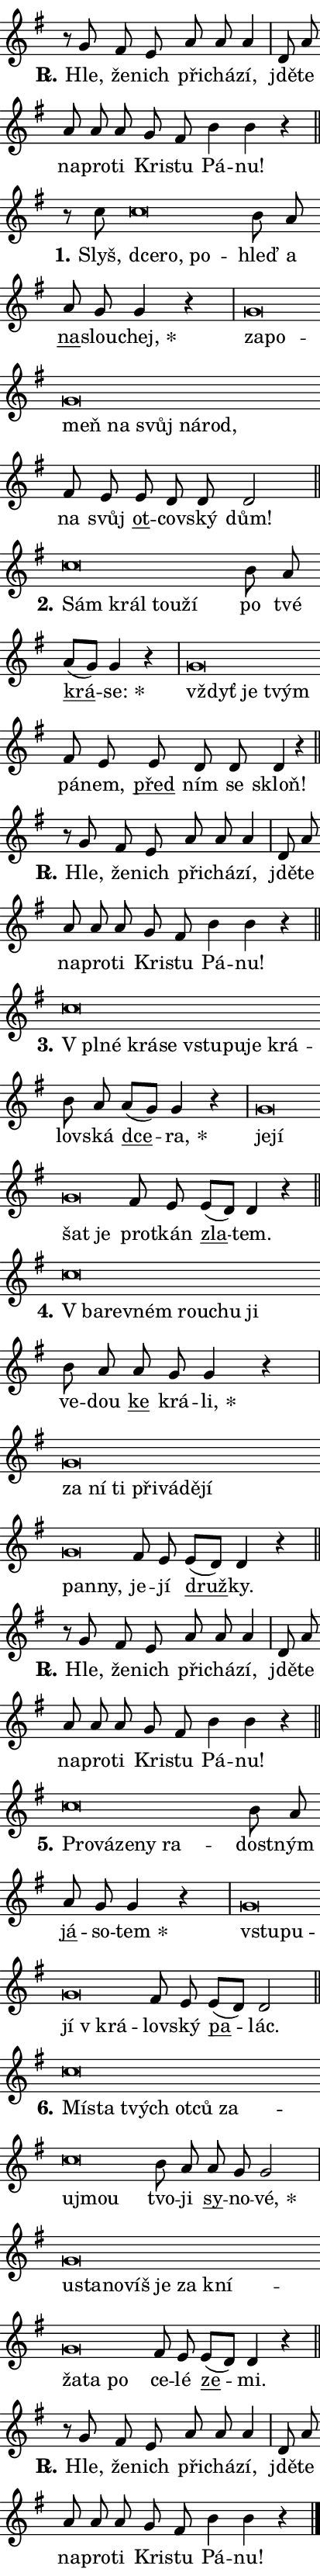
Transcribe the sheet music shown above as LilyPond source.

\version "2.22.1"
\header { tagline = "" }
\paper {
  indent = 0\cm
  top-margin = 0\cm
  right-margin = 0\cm
  bottom-margin = 0\cm
  left-margin = 0\cm
  paper-width = 7\cm
  page-breaking = #ly:one-page-breaking
  system-system-spacing.basic-distance = #11
  score-system-spacing.basic-distance = #11
  ragged-last = ##f
}


%% Author: Thomas Morley
%% https://lists.gnu.org/archive/html/lilypond-user/2020-05/msg00002.html
#(define (line-position grob)
"Returns position of @var[grob} in current system:
   @code{'start}, if at first time-step
   @code{'end}, if at last time-step
   @code{'middle} otherwise
"
  (let* ((col (ly:item-get-column grob))
         (ln (ly:grob-object col 'left-neighbor))
         (rn (ly:grob-object col 'right-neighbor))
         (col-to-check-left (if (ly:grob? ln) ln col))
         (col-to-check-right (if (ly:grob? rn) rn col))
         (break-dir-left
           (and
             (ly:grob-property col-to-check-left 'non-musical #f)
             (ly:item-break-dir col-to-check-left)))
         (break-dir-right
           (and
             (ly:grob-property col-to-check-right 'non-musical #f)
             (ly:item-break-dir col-to-check-right))))
        (cond ((eqv? 1 break-dir-left) 'start)
              ((eqv? -1 break-dir-right) 'end)
              (else 'middle))))

#(define (tranparent-at-line-position vctor)
  (lambda (grob)
  "Relying on @code{line-position} select the relevant enry from @var{vctor}.
Used to determine transparency,"
    (case (line-position grob)
      ((end) (not (vector-ref vctor 0)))
      ((middle) (not (vector-ref vctor 1)))
      ((start) (not (vector-ref vctor 2))))))

noteHeadBreakVisibility =
#(define-music-function (break-visibility)(vector?)
"Makes @code{NoteHead}s transparent relying on @var{break-visibility}"
#{
  \override NoteHead.transparent =
    #(tranparent-at-line-position break-visibility)
#})

#(define delete-ledgers-for-transparent-note-heads
  (lambda (grob)
    "Reads whether a @code{NoteHead} is transparent.
If so this @code{NoteHead} is removed from @code{'note-heads} from
@var{grob}, which is supposed to be @code{LedgerLineSpanner}.
As a result ledgers are not printed for this @code{NoteHead}"
    (let* ((nhds-array (ly:grob-object grob 'note-heads))
           (nhds-list
             (if (ly:grob-array? nhds-array)
                 (ly:grob-array->list nhds-array)
                 '()))
           ;; Relies on the transparent-property being done before
           ;; Staff.LedgerLineSpanner.after-line-breaking is executed.
           ;; This is fragile ...
           (to-keep
             (remove
               (lambda (nhd)
                 (ly:grob-property nhd 'transparent #f))
               nhds-list)))
      ;; TODO find a better method to iterate over grob-arrays, similiar
      ;; to filter/remove etc for lists
      ;; For now rebuilt from scratch
      (set! (ly:grob-object grob 'note-heads)  '())
      (for-each
        (lambda (nhd)
          (ly:pointer-group-interface::add-grob grob 'note-heads nhd))
        to-keep))))

hideNotes = {
  \noteHeadBreakVisibility #begin-of-line-visible
}
unHideNotes = {
  \noteHeadBreakVisibility #all-visible
}

% work-around for resetting accidentals
% https://lilypond.org/doc/v2.23/Documentation/notation/displaying-rhythms#unmetered-music
cadenzaMeasure = {
  \cadenzaOff
  \partial 1024 s1024
  \cadenzaOn
}

#(define-markup-command (accent layout props text) (markup?)
  "Underline accented syllable"
  (interpret-markup layout props
    #{\markup \override #'(offset . 4.3) \underline { #text }#}))

responsum = \markup \concat {
  "R" \hspace #-1.05 \path #0.1 #'((moveto 0 0.07) (lineto 0.9 0.8)) \hspace #0.05 "."
}

\layout {
    \context {
        \Staff
        \remove "Time_signature_engraver"
        \override LedgerLineSpanner.after-line-breaking = #delete-ledgers-for-transparent-note-heads
    }
    \context {
        \Voice {
            \override NoteHead.output-attributes = #'((class . "notehead"))
            \override Hairpin.height = #0.55
        }
    }
    \context {
        \Lyrics {
            \override StanzaNumber.output-attributes = #'((class . "stanzanumber"))
            \override LyricSpace.minimum-distance = #0.9
            \override LyricText.font-name = #"TeX Gyre Schola"
            \override LyricText.font-size = 1
            \override StanzaNumber.font-name = #"TeX Gyre Schola Bold"
            \override StanzaNumber.font-size = 1
        }
    }
}

% magnetic-lyrics.ily
%
%   written by
%     Jean Abou Samra <jean@abou-samra.fr>
%     Werner Lemberg <wl@gnu.org>
%
%   adapted by
%     Jiri Hon <jiri.hon@gmail.com>
%
% Version 2022-Apr-15

% https://www.mail-archive.com/lilypond-user@gnu.org/msg149350.html

#(define (Left_hyphen_pointer_engraver context)
   "Collect syllable-hyphen-syllable occurrences in lyrics and store
them in properties.  This engraver only looks to the left.  For
example, if the lyrics input is @code{foo -- bar}, it does the
following.

@itemize @bullet
@item
Set the @code{text} property of the @code{LyricHyphen} grob between
@q{foo} and @q{bar} to @code{foo}.

@item
Set the @code{left-hyphen} property of the @code{LyricText} grob with
text @q{foo} to the @code{LyricHyphen} grob between @q{foo} and
@q{bar}.
@end itemize

Use this auxiliary engraver in combination with the
@code{lyric-@/text::@/apply-@/magnetic-@/offset!} hook."
   (let ((hyphen #f)
         (text #f))
     (make-engraver
      (acknowledgers
       ((lyric-syllable-interface engraver grob source-engraver)
        (set! text grob)))
      (end-acknowledgers
       ((lyric-hyphen-interface engraver grob source-engraver)
        ;(when (not (grob::has-interface grob 'lyric-space-interface))
          (set! hyphen grob)));)
      ((stop-translation-timestep engraver)
       (when (and text hyphen)
         (ly:grob-set-object! text 'left-hyphen hyphen))
       (set! text #f)
       (set! hyphen #f)))))

#(define (lyric-text::apply-magnetic-offset! grob)
   "If the space between two syllables is less than the value in
property @code{LyricText@/.details@/.squash-threshold}, move the right
syllable to the left so that it gets concatenated with the left
syllable.

Use this function as a hook for
@code{LyricText@/.after-@/line-@/breaking} if the
@code{Left_@/hyphen_@/pointer_@/engraver} is active."
   (let ((hyphen (ly:grob-object grob 'left-hyphen #f)))
     (when hyphen
       (let ((left-text (ly:spanner-bound hyphen LEFT)))
         (when (grob::has-interface left-text 'lyric-syllable-interface)
           (let* ((common (ly:grob-common-refpoint grob left-text X))
                  (this-x-ext (ly:grob-extent grob common X))
                  (left-x-ext
                   (begin
                     ;; Trigger magnetism for left-text.
                     (ly:grob-property left-text 'after-line-breaking)
                     (ly:grob-extent left-text common X)))
                  ;; `delta` is the gap width between two syllables.
                  (delta (- (interval-start this-x-ext)
                            (interval-end left-x-ext)))
                  (details (ly:grob-property grob 'details))
                  (threshold (assoc-get 'squash-threshold details 0.2)))
             (when (< delta threshold)
               (let* (;; We have to manipulate the input text so that
                      ;; ligatures crossing syllable boundaries are not
                      ;; disabled.  For languages based on the Latin
                      ;; script this is essentially a beautification.
                      ;; However, for non-Western scripts it can be a
                      ;; necessity.
                      (lt (ly:grob-property left-text 'text))
                      (rt (ly:grob-property grob 'text))
                      (is-space (grob::has-interface hyphen 'lyric-space-interface))
                      (space (if is-space " " ""))
                      (space-markup (grob-interpret-markup grob " "))
                      (space-size (interval-length (ly:stencil-extent space-markup X)))
                      (extra-delta (if is-space space-size 0))
                      ;; Append new syllable.
                      (ltrt-space (if (and (string? lt) (string? rt))
                                (string-append lt space rt)
                                (make-concat-markup (list lt space rt))))
                      ;; Right-align `ltrt` to the right side.
                      (ltrt-space-markup (grob-interpret-markup
                               grob
                               (make-translate-markup
                                (cons (interval-length this-x-ext) 0)
                                (make-right-align-markup ltrt-space)))))
                 (begin
                   ;; Don't print `left-text`.
                   (ly:grob-set-property! left-text 'stencil #f)
                   ;; Set text and stencil (which holds all collected
                   ;; syllables so far) and shift it to the left.
                   (ly:grob-set-property! grob 'text ltrt-space)
                   (ly:grob-set-property! grob 'stencil ltrt-space-markup)
                   (ly:grob-translate-axis! grob (- (- delta extra-delta)) X))))))))))


#(define (lyric-hyphen::displace-bounds-first grob)
   ;; Make very sure this callback isn't triggered too early.
   (let ((left (ly:spanner-bound grob LEFT))
         (right (ly:spanner-bound grob RIGHT)))
     (ly:grob-property left 'after-line-breaking)
     (ly:grob-property right 'after-line-breaking)
     (ly:lyric-hyphen::print grob)))

squashThreshold = #0.4

\layout {
  \context {
    \Lyrics
    \consists #Left_hyphen_pointer_engraver
    \override LyricText.after-line-breaking =
      #lyric-text::apply-magnetic-offset!
    \override LyricHyphen.stencil = #lyric-hyphen::displace-bounds-first
    \override LyricText.details.squash-threshold = \squashThreshold
    \override LyricHyphen.minimum-distance = 0
    \override LyricHyphen.minimum-length = \squashThreshold
  }
}

squash = \override LyricText.details.squash-threshold = 9999
unSquash = \override LyricText.details.squash-threshold = \squashThreshold

left = \override LyricText.self-alignment-X = #LEFT
unLeft = \revert LyricText.self-alignment-X

starOffset = #(lambda (grob) 
                (let ((x_offset (ly:self-alignment-interface::aligned-on-x-parent grob)))
                  (if (= x_offset 0) 0 (+ x_offset 1.2))))

star = #(define-music-function (syllable)(string?)
"Append star separator at the end of a syllable"
#{
  \once \override LyricText.X-offset = #starOffset
  \lyricmode { \markup {
    #syllable
    \override #'((font-name . "TeX Gyre Schola Bold")) \hspace #0.2 \lower #0.65 \larger "*"
  } }
#})

starAccent = #(define-music-function (syllable)(string?)
"Append star separator at the end of a syllable and make accent"
#{
  \once \override LyricText.X-offset = #starOffset
  \lyricmode { \markup {
    \accent #syllable
    \override #'((font-name . "TeX Gyre Schola Bold")) \hspace #0.2 \lower #0.65 \larger "*"
  } }
#})

breath = #(define-music-function (syllable)(string?)
"Append breathing indicator at the end of a syllable"
#{
  \lyricmode { \markup { #syllable "+" } }
#})

optionalBreath = #(define-music-function (syllable)(string?)
"Append optional breathing indicator at the end of a syllable"
#{
  \lyricmode { \markup { #syllable "(+)" } }
#})


\score {
    <<
        \new Voice = "melody" { \cadenzaOn \key g \major \relative { r8 g' fis e a a a4 \cadenzaMeasure \bar "|" d,8 a' \bar "" a a a \bar "" g fis b4 b r \cadenzaMeasure \bar "||" \break }
\relative { r8 c''8 c\breve*1/16 \hideNotes \breve*1/16 \breve*1/16 \bar "" \unHideNotes b8 a \bar "" a g g4 r \cadenzaMeasure \bar "|" g\breve*1/16 \hideNotes \breve*1/16 \bar "" \breve*1/16 \bar "" \breve*1/16 \bar "" \breve*1/16 \bar "" \breve*1/16 \breve*1/16 \bar "" \unHideNotes fis8 e \bar "" e d d d2 \cadenzaMeasure \bar "||" \break }
\relative { c''\breve*1/16 \hideNotes \breve*1/16 \bar "" \breve*1/16 \breve*1/16 \bar "" \unHideNotes b8 a \bar "" a[( g)] g4 r \cadenzaMeasure \bar "|" g\breve*1/16 \hideNotes \breve*1/16 \breve*1/16 \bar "" \unHideNotes fis8 e \bar "" e d d d4 r \cadenzaMeasure \bar "||" \break }
\relative { r8 g' fis e a a a4 \cadenzaMeasure \bar "|" d,8 a' \bar "" a a a \bar "" g fis b4 b r \cadenzaMeasure \bar "||" \break }
\relative { c''\breve*1/16 \hideNotes \breve*1/16 \bar "" \breve*1/16 \bar "" \breve*1/16 \bar "" \breve*1/16 \bar "" \breve*1/16 \bar "" \breve*1/16 \breve*1/16 \bar "" \unHideNotes b8 a \bar "" a[( g)] g4 r \cadenzaMeasure \bar "|" g\breve*1/16 \hideNotes \breve*1/16 \bar "" \breve*1/16 \breve*1/16 \bar "" \unHideNotes fis8 e \bar "" e[( d)] d4 r \cadenzaMeasure \bar "||" \break }
\relative { c''\breve*1/16 \hideNotes \breve*1/16 \bar "" \breve*1/16 \bar "" \breve*1/16 \bar "" \breve*1/16 \breve*1/16 \bar "" \unHideNotes b8 a \bar "" a g g4 r \cadenzaMeasure \bar "|" g\breve*1/16 \hideNotes \breve*1/16 \bar "" \breve*1/16 \bar "" \breve*1/16 \bar "" \breve*1/16 \bar "" \breve*1/16 \bar "" \breve*1/16 \bar "" \breve*1/16 \breve*1/16 \bar "" \unHideNotes fis8 e \bar "" e[( d)] d4 r \cadenzaMeasure \bar "||" \break }
\relative { r8 g' fis e a a a4 \cadenzaMeasure \bar "|" d,8 a' \bar "" a a a \bar "" g fis b4 b r \cadenzaMeasure \bar "||" \break }
\relative { c''\breve*1/16 \hideNotes \breve*1/16 \bar "" \breve*1/16 \bar "" \breve*1/16 \breve*1/16 \bar "" \unHideNotes b8 a \bar "" a g g4 r \cadenzaMeasure \bar "|" g\breve*1/16 \hideNotes \breve*1/16 \bar "" \breve*1/16 \breve*1/16 \bar "" \unHideNotes fis8 e \bar "" e[( d)] d2 \cadenzaMeasure \bar "||" \break }
\relative { c''\breve*1/16 \hideNotes \breve*1/16 \bar "" \breve*1/16 \bar "" \breve*1/16 \bar "" \breve*1/16 \bar "" \breve*1/16 \bar "" \breve*1/16 \breve*1/16 \bar "" \unHideNotes b8 a \bar "" a g g2 \cadenzaMeasure \bar "|" g\breve*1/16 \hideNotes \breve*1/16 \bar "" \breve*1/16 \bar "" \breve*1/16 \bar "" \breve*1/16 \bar "" \breve*1/16 \bar "" \breve*1/16 \bar "" \breve*1/16 \bar "" \breve*1/16 \breve*1/16 \bar "" \unHideNotes fis8 e \bar "" e[( d)] d4 r \cadenzaMeasure \bar "||" \break }
\relative { r8 g' fis e a a a4 \cadenzaMeasure \bar "|" d,8 a' \bar "" a a a \bar "" g fis b4 b r \cadenzaMeasure \bar "||" \break } \bar "|." }
        \new Lyrics \lyricsto "melody" { \lyricmode { \set stanza = \responsum
Hle, že -- nich při -- chá -- zí, jdě -- te na -- pro -- ti Kri -- stu Pá -- nu!
\set stanza = "1."
Slyš, \left dce -- \squash ro, po -- \unLeft \unSquash hleď a \markup \accent na -- slou -- \star chej, \left za -- \squash po -- meň na svůj ná -- rod, \unLeft \unSquash na svůj \markup \accent ot -- cov -- ský dům!
\set stanza = "2."
\left Sám \squash král tou -- ží \unLeft \unSquash po tvé \markup \accent krá -- \star se: \left vždyť \squash je tvým \unLeft \unSquash pá -- nem, \markup \accent před ním se skloň!
\set stanza = \responsum
Hle, že -- nich při -- chá -- zí, jdě -- te na -- pro -- ti Kri -- stu Pá -- nu!
\set stanza = "3."
\left "V pl" -- \squash né krá -- se vstu -- pu -- je krá -- \unLeft \unSquash lov -- ská \markup \accent dce -- \star ra, \left je -- \squash jí šat je \unLeft \unSquash pro -- tkán \markup \accent zla -- tem.
\set stanza = "4."
\left "V ba" -- \squash rev -- ném rou -- chu ji \unLeft \unSquash ve -- dou \markup \accent ke krá -- \star li, \left za \squash ní ti při -- vá -- dě -- jí pan -- ny, \unLeft \unSquash je -- jí \markup \accent druž -- ky.
\set stanza = \responsum
Hle, že -- nich při -- chá -- zí, jdě -- te na -- pro -- ti Kri -- stu Pá -- nu!
\set stanza = "5."
\left Pro -- \squash vá -- ze -- ny ra -- \unLeft \unSquash dost -- ným \markup \accent já -- so -- \star tem \left vstu -- \squash pu -- jí "v krá" -- \unLeft \unSquash lov -- ský \markup \accent pa -- lác.
\set stanza = "6."
\left Mí -- \squash sta tvých ot -- ců za -- u -- jmou \unLeft \unSquash tvo -- ji \markup \accent sy -- no -- \star vé, \left u -- \squash sta -- no -- víš je za kní -- ža -- ta po \unLeft \unSquash ce -- lé \markup \accent ze -- mi.
\set stanza = \responsum
Hle, že -- nich při -- chá -- zí, jdě -- te na -- pro -- ti Kri -- stu Pá -- nu! } }
    >>
    \layout {}
}
